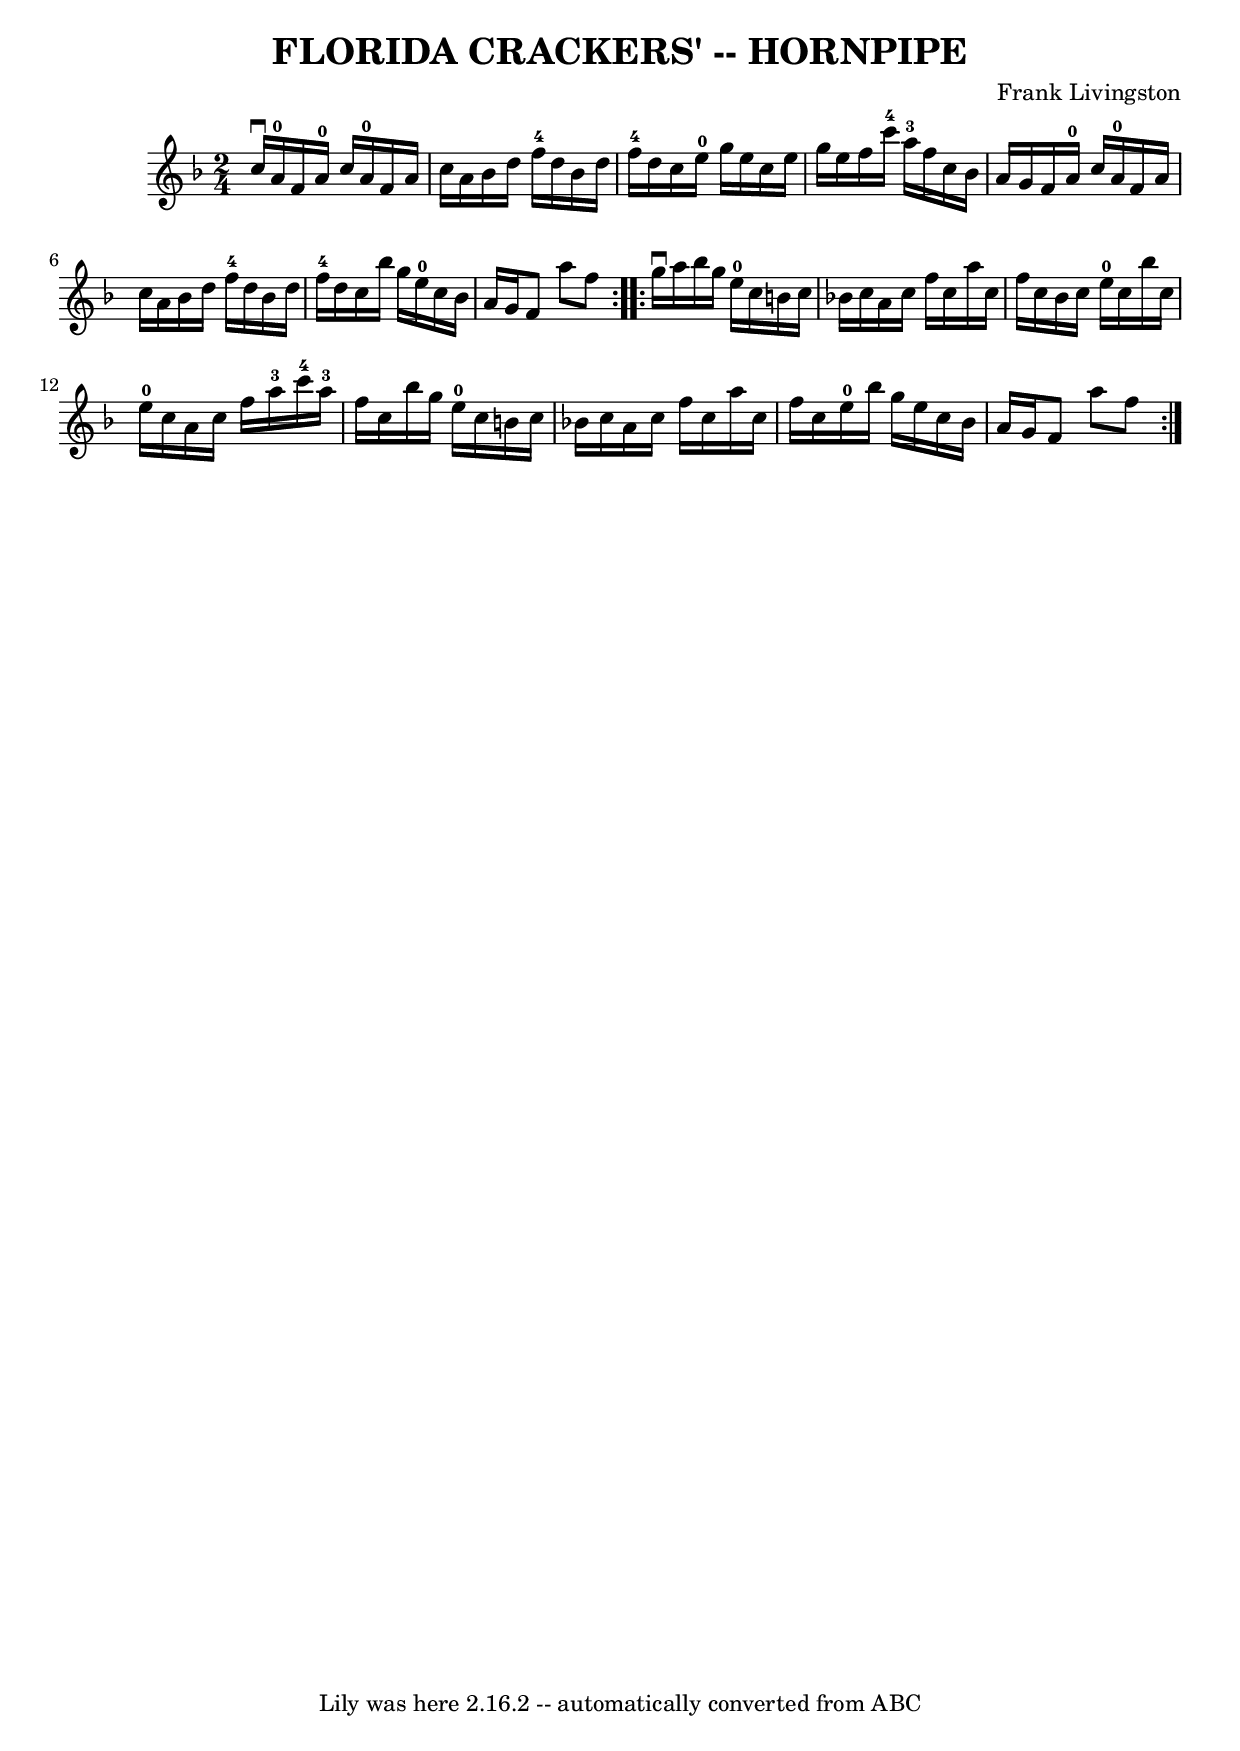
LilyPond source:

\version "2.16.2"
\include "Mammoth.ily"
\header {
  %% book = "Ryan's Mammoth Collection of Fiddle Tunes"
 composer = "Frank Livingston"
 crossRefNumber = "1"
 footnotes = ""
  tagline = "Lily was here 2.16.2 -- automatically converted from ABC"
  title = "FLORIDA CRACKERS' -- HORNPIPE"

}
voicedefault =  {



  \repeat volta 2 {

    \time 2/4 
    \key f \major c''16^\downbow a'16-0        |
 f'16 a'16-0 c''16 a'16-0 f'16 a'16 c''16 a'16     |
 bes'16 d''16 f''16-4 d''16 bes'16 d''16 f''16-4 d''16    |
 c''16 e''16-0 g''16 e''16 c''16 e''16 g''16 e''16     |
 f''16 c'''16-4 a''16-3 f''16 c''16 bes'16 a'16 g'16    |  |
 f'16 a'16-0 c''16 a'16-0 f'16 a'16 c''16 a'16     |
 bes'16 d''16 f''16-4 d''16 bes'16 d''16 f''16-4 d''16     |
 c''16 bes''16 g''16 e''16-0 c''16 bes'16 a'16 g'16     |
    
 f'8 a''8 f''8    
  }     
  \repeat volta 2 { g''16^\downbow a''16        |
 bes''16 g''16 e''16-0 c''16 b'16 c''16 bes'!16 c''16     |
 a'16 c''16 f''16 c''16 a''16 c''16 f''16 c''16     |
 bes'16 c''16 e''16-0 c''16 bes''16 c''16 e''16-0 c''16     |
 a'16 c''16 f''16 a''16-3 c'''16-4 a''16-3 f''16 c''16    |  |
 bes''16 g''16 e''16-0 c''16 b'16 c''16 bes'!16 c''16      |
 a'16 c''16 f''16 c''16 a''16 c''16 f''16 c''16   |
 e''16-0 bes''16 g''16 e''16 c''16 bes'16 a'16 g'16     |
 f'8 a''8 f''8    
  }   

}

\score{
  <<

    \context Staff="default"
    {
      \voicedefault 
      
    }

  >>
  \layout {
    
  }
  \midi {
  }

}
